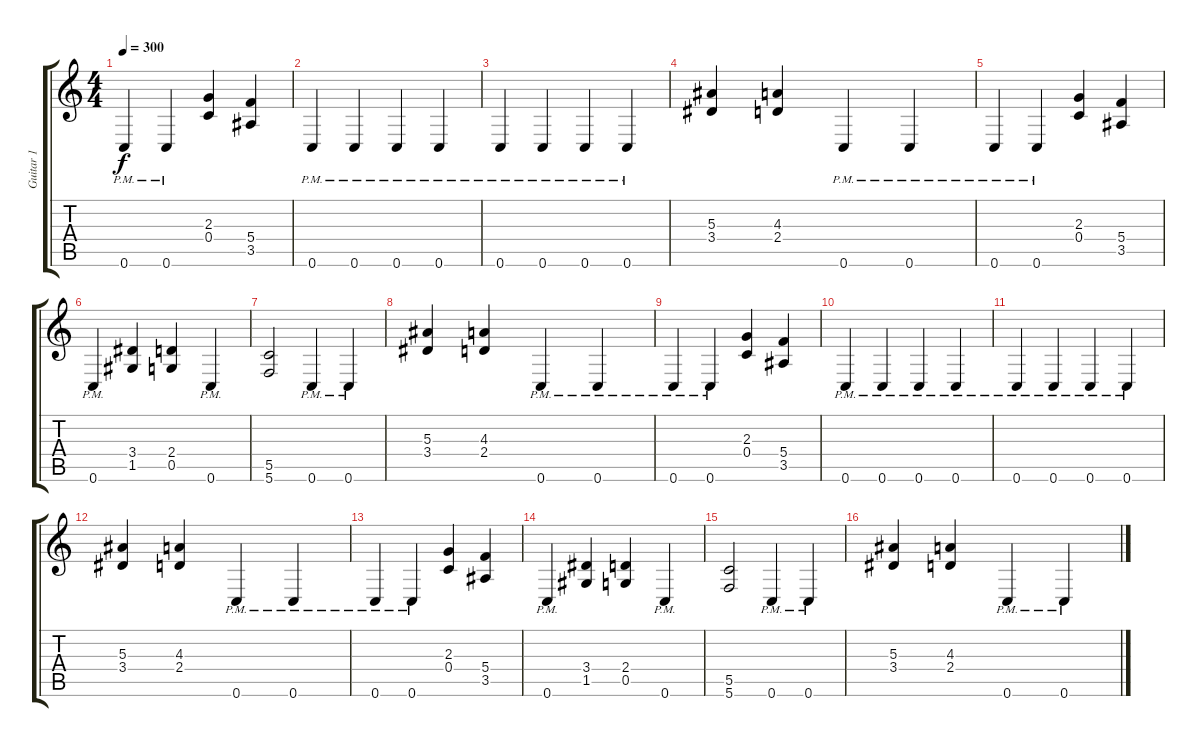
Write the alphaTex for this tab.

\track ("Guitar 1" "Guitar 1") {instrument distortionguitar}
\staff {score tabs}
\tuning (D4 A3 F3 C3 G2 C2) {hide}
\ts (4 4)
\tempo 300
\clef g2
\ks c
0.6{pm}.4{dy f} 0.6{pm}.4 (2.3 0.4).4 (5.4 3.5).4 |
0.6{pm}.4 0.6{pm}.4 0.6{pm}.4 0.6{pm}.4 |
0.6{pm}.4 0.6{pm}.4 0.6{pm}.4 0.6{pm}.4 |
(5.3 3.4).4 (4.3 2.4).4 0.6{pm}.4 0.6{pm}.4 |
0.6{pm}.4 0.6{pm}.4 (2.3 0.4).4 (5.4 3.5).4 |
0.6{pm}.4 (3.4 1.5).4 (2.4 0.5).4 0.6{pm}.4 |
(5.5 5.6).2 0.6{pm}.4 0.6{pm}.4 |
(5.3 3.4).4 (4.3 2.4).4 0.6{pm}.4 0.6{pm}.4 |
0.6{pm}.4 0.6{pm}.4 (2.3 0.4).4 (5.4 3.5).4 |
0.6{pm}.4 0.6{pm}.4 0.6{pm}.4 0.6{pm}.4 |
0.6{pm}.4 0.6{pm}.4 0.6{pm}.4 0.6{pm}.4 |
(5.3 3.4).4 (4.3 2.4).4 0.6{pm}.4 0.6{pm}.4 |
0.6{pm}.4 0.6{pm}.4 (2.3 0.4).4 (5.4 3.5).4 |
0.6{pm}.4 (3.4 1.5).4 (2.4 0.5).4 0.6{pm}.4 |
(5.5 5.6).2 0.6{pm}.4 0.6{pm}.4 |
(5.3 3.4).4 (4.3 2.4).4 0.6{pm}.4 0.6{pm}.4
